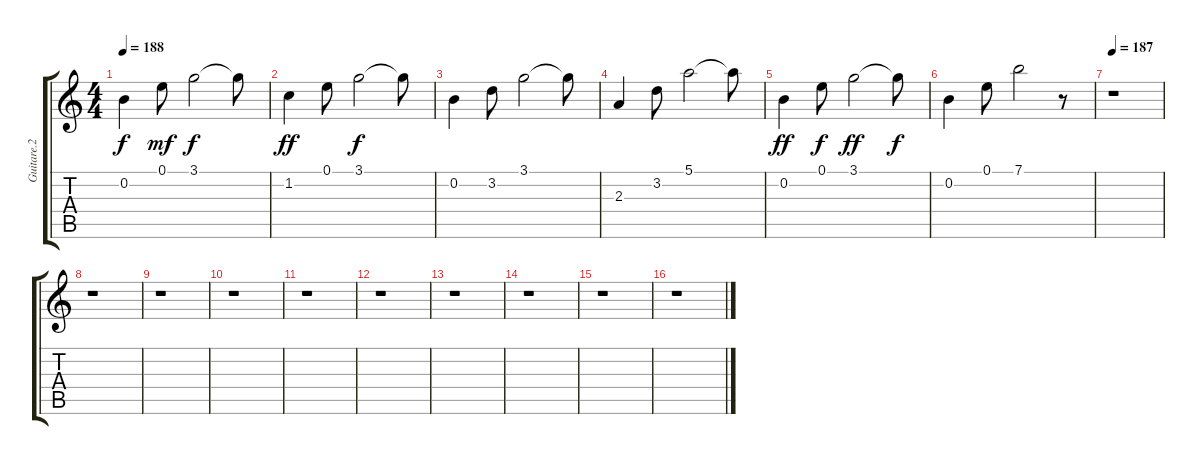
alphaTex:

\track ("Guitare.2           " "Guitare.2 ") {instrument acousticguitarnylon}
\staff {score tabs}
\tuning (E4 B3 G3 D3 A2 E2) {hide}
\ts (4 4)
\tempo 188
\clef g2
\ks c
0.2.4{dy f} 0.1.8{dy mf} 3.1.2{dy f} 3.1{t}.8 |
1.2.4{dy ff} 0.1.8 3.1.2{dy f} 3.1{t}.8 |
0.2.4 3.2.8 3.1.2 3.1{t}.8 |
2.3.4 3.2.8 5.1.2 5.1{t}.8 |
0.2.4{dy ff} 0.1.8{dy f} 3.1.2{dy ff} 3.1{t}.8{dy f} |
0.2.4 0.1.8 7.1.2 r.8 |
\tempo 187
r.1 |
r.1 |
r.1 |
r.1 |
r.1 |
r.1 |
r.1 |
r.1 |
r.1 |
r.1
